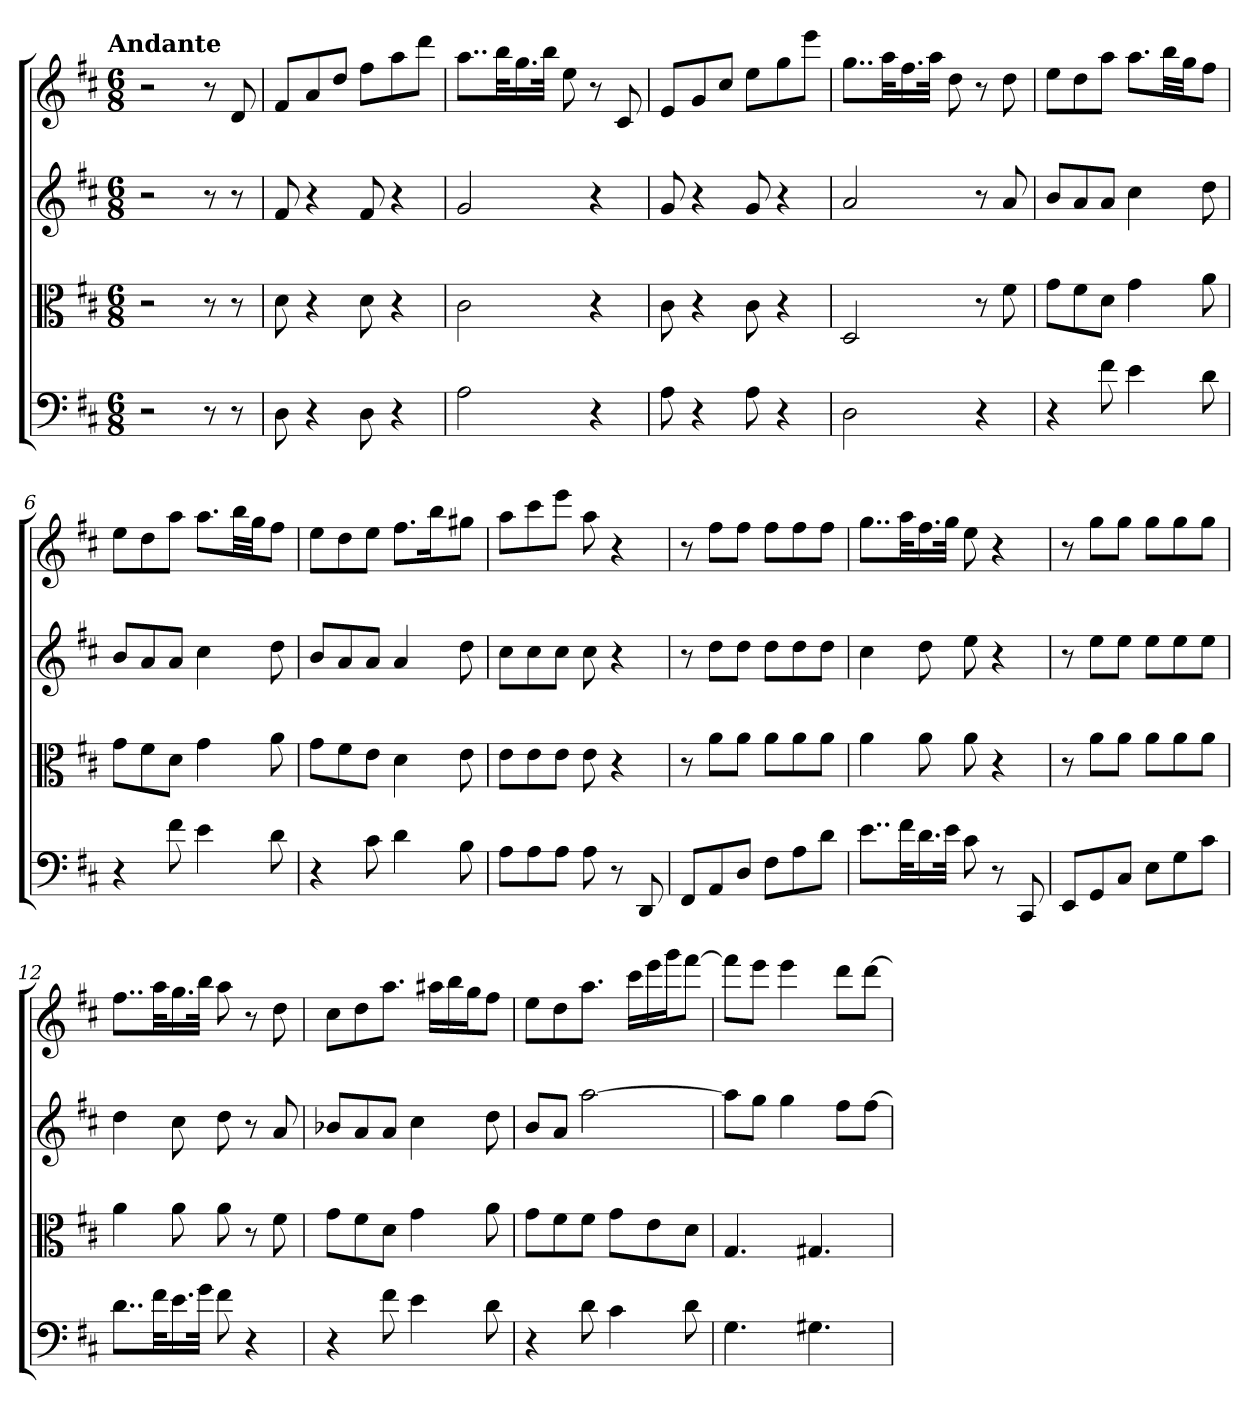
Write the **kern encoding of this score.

**kern	**kern	**kern	**kern
*part4	*part3	*part2	*part1
*staff4	*staff3	*staff2	*staff1
*clefF4	*clefC3	*	*
*k[f#c#]	*k[f#c#]	*k[f#c#]	*k[f#c#]
*D:	*D:	*D:	*D:
!!LO:TX:omd:t=Andante
*M6/8	*M6/8	*M6/8	*M6/8
*MM72	*MM72	*MM72	*MM72
=	=	=	=
2r	2r	2r	2r
8r	8r	8r	8r
8r	8r	8r	8d
=1	=1	=1	=1
8D	8d	8f#	8f#L
4r	4r	4r	8a
.	.	.	8ddJ
8D	8d	8f#	8ff#L
4r	4r	4r	8aa
.	.	.	8dddJ
=2	=2	=2	=2
2A	2c#	2g	8..aaL
.	.	.	32bbKL
.	.	.	16.gg
.	.	.	32bbJJk
.	.	.	8ee
4r	4r	4r	8r
.	.	.	8c#
=3	=3	=3	=3
8A	8c#	8g	8eL
4r	4r	4r	8g
.	.	.	8cc#J
8A	8c#	8g	8eeL
4r	4r	4r	8gg
.	.	.	8eeeJ
=4	=4	=4	=4
2D	2D	2a	8..ggL
.	.	.	32aaKL
.	.	.	16.ff#
.	.	.	32aaJJk
.	.	.	8dd
4r	8r	8r	8r
.	8f#	8a	8dd
=5	=5	=5	=5
4r	8g\L	8bL	8eeL
.	8f#\	8a	8dd
8f#	8d\J	8aJ	8aaJ
4e	4g	4cc#	8.aaL
.	.	.	32bbLL
.	.	.	32ggJJ
8d	8a	8dd	8ff#J
=6	=6	=6	=6
4r	8g\L	8bL	8eeL
.	8f#\	8a	8dd
8f#	8d\J	8aJ	8aaJ
4e	4g	4cc#	8.aaL
.	.	.	32bbLL
.	.	.	32ggJJ
8d	8a	8dd	8ff#J
=7	=7	=7	=7
4r	8g\L	8bL	8eeL
.	8f#\	8a	8dd
8c#	8e\J	8aJ	8eeJ
4d	4d	4a	8.ff#L
.	.	.	16bbK
8B	8e	8dd	8gg#XJ
=8	=8	=8	=8
8A\L	8e\L	8cc#L	8aaL
8A\	8e\	8cc#	8ccc#
8A\J	8e\J	8cc#J	8eeeJ
8A	8e	8cc#	8aa
8r	4r	4r	4r
8DD	.	.	.
=9	=9	=9	=9
8FF#/L	8r	8r	8r
8AA/	8a\L	8ddL	8ff#L
8D/J	8a\J	8ddJ	8ff#J
8F#\L	8a\L	8ddL	8ff#L
8A\	8a\	8dd	8ff#
8d\J	8a\J	8ddJ	8ff#J
=10	=10	=10	=10
8..e\L	4a	4cc#	8..ggL
32f#\KL	.	.	32aaKL
16.d\	8a	8dd	16.ff#
32e\JJk	.	.	32ggJJk
8c#	8a	8ee	8ee
8r	4r	4r	4r
8CC#	.	.	.
=11	=11	=11	=11
8EE/L	8r	8r	8r
8GG/	8a\L	8eeL	8ggL
8C#/J	8a\J	8eeJ	8ggJ
8E\L	8a\L	8eeL	8ggL
8G\	8a\	8ee	8gg
8c#\J	8a\J	8eeJ	8ggJ
=12	=12	=12	=12
8..d\L	4a	4dd	8..ff#L
32f#\KL	.	.	32aaKL
16.e\	8a	8cc#	16.gg
32g\JJk	.	.	32bbJJk
8f#	8a	8dd	8aa
4r	8r	8r	8r
.	8f#	8a	8dd
=13	=13	=13	=13
4r	8g\L	8b-XL	8cc#L
.	8f#\	8a	8dd
8f#	8d\J	8aJ	8.aaJ
4e	4g	4cc#	.
.	.	.	16aa#XLL
.	.	.	16bb
.	.	.	16ggJ
8d	8a	8dd	8ff#J
=14	=14	=14	=14
4r	8g\L	8bL	8eeL
.	8f#\	8aJ	8dd
8d	8f#\J	[2aa	8.aaJ
4c#	8g\L	.	.
.	.	.	16ccc#LL
.	8e\	.	16eee
.	.	.	16gggJ
8d	8d\J	.	[8fff#J
=15	=15	=15	=15
4.G	4.G	8aaL]	8fff#L]
.	.	8ggJ	8eeeJ
.	.	4gg	4eee
4.G#X	4.G#X	.	.
.	.	8ff#L	8dddL
.	.	[8ff#J	[8dddJ
=	=	=	=
*-	*-	*-	*-
